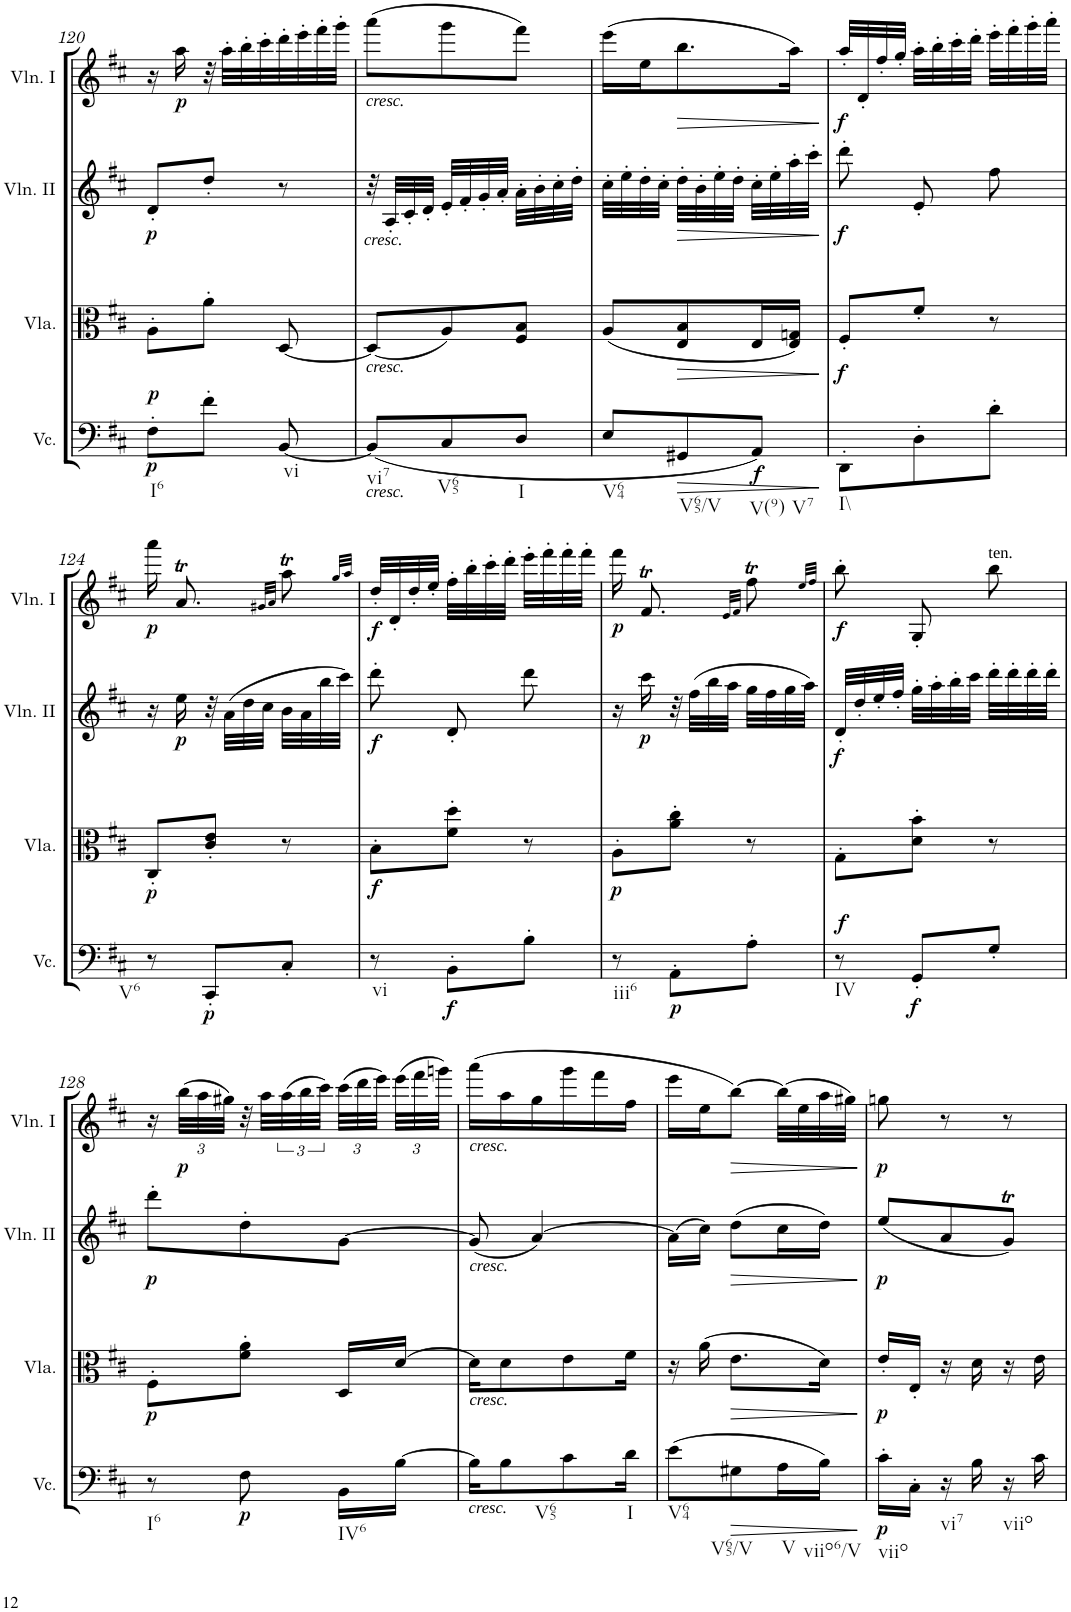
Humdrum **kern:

**kern	**dynam	**kern	**dynam	**kern	**dynam	**kern	**dynam
*part4	*part4	*part3	*part3	*part2	*part2	*part1	*part1
*staff4	*staff4	*staff3	*staff3	*staff2	*staff2	*staff1	*staff1
*I"Violoncello	*	*I"Viola	*	*I"Violin II	*	*I"Violin I	*
*I'Vc.	*	*I'Vla.	*	*I'Vln. II	*	*I'Vln. I	*
!!LO:PB:g=z
*clefC4	*	*clefC3	*	*clefG2	*	*clefG2	*
*k[f#c#]	*	*k[f#c#]	*	*k[f#c#]	*	*k[f#c#]	*
*M3/8	*	*M3/8	*	*M3/8	*	*M3/8	*
=120	=120	=120	=120	=120	=120	=120	=120
!LO:TX:b:t=I6	!	!	!	!	!	!	!
!	!LO:DY:b	!	!	!	!	!	!
!	!LO:DY:n=1:a	!	!	!	!LO:DY:b	!	!
8F#'\L	p p	8A'\L	.	8d'/L	p	16r	.
!	!	!	!	!	!	!	!LO:DY:b
.	.	.	.	.	.	16aa\	p
8f#'\J	.	8a'\J	.	8dd'/J	.	32r	.
.	.	.	.	.	.	32aa'\LLL	.
.	.	.	.	.	.	32bb'\	.
.	.	.	.	.	.	32ccc#'\	.
!LO:TX:b:t=vi	!	!	!	!	!	!	!
[8BB/	.	[8D/	.	8r	.	32ddd'\	.
.	.	.	.	.	.	32eee'\	.
.	.	.	.	.	.	32fff#'\	.
.	.	.	.	.	.	32ggg'\JJJ	.
=121	=121	=121	=121	=121	=121	=121	=121
!	!	!	!	!	!	!LO:TX:b:i:t=cresc.	!
!	!	!	!	!LO:TX:b:i:t=cresc.	!	!	!
!	!	!LO:TX:b:i:t=cresc.	!	!	!	!	!
!LO:TX:b:i:t=cresc.	!	!	!	!	!	!	!
!LO:TX:b:t=vi7	!	!	!	!	!	!	!
(8BB/L]	.	(8D/L]	.	32r	.	(8aaa\L	.
.	.	.	.	32A'/LLL	.	.	.
.	.	.	.	32c#'/	.	.	.
.	.	.	.	32d'/JJJ	.	.	.
!LO:TX:b:t=V65	!	!	!	!	!	!	!
8C#/	.	8A/)	.	32e'/LLL	.	8ggg\	.
.	.	.	.	32f#'/	.	.	.
.	.	.	.	32g'/	.	.	.
.	.	.	.	32a'/JJJ	.	.	.
!LO:TX:b:t=I	!	!	!	!	!	!	!
8D/J	.	8F#/ 8B/J	.	32a'\LLL	.	8fff#\J)	.
.	.	.	.	32b'\	.	.	.
.	.	.	.	32cc#'\	.	.	.
.	.	.	.	32dd'\JJJ	.	.	.
=122	=122	=122	=122	=122	=122	=122	=122
!LO:TX:b:t=V64	!	!	!	!	!	!	!
8E/L	.	(8A/L	.	32cc#'\LLL	.	(16eee\LL	.
.	.	.	.	32ee'\	.	.	.
.	.	.	.	32dd'\	.	16ee\J	.
.	.	.	.	32cc#'\JJJ	.	.	.
!LO:TX:b:t=V65/V	!	!	!	!	!	!	!
!	!LO:HP:b	!	!LO:HP:b	!	!LO:HP:b	!	!LO:HP:b
8GG#X/	>	8E/ 8B/	>	32dd'\LLL	>	8.bb\	>
.	.	.	.	32b'\	.	.	.
.	.	.	.	32ee'\	.	.	.
.	.	.	.	32dd'\JJJ	.	.	.
!LO:TX:b:t=V(9)	!	!	!	!	!	!	!
!LO:TX:b:t=V7	!	!	!	!	!	!	!
!	!LO:DY:b	!	!	!	!	!	!
8AA/J)	f	16E/L	.	32cc#'\LLL	.	.	.
.	.	.	.	32ee'\	.	.	.
.	.	16E/ 16Gn/JJ)	.	32aa'\	.	16aa\Jk)	.
.	.	.	.	32ccc#'\JJJ	.	.	.
.	]	.	]	.	]	.	]
=123	=123	=123	=123	=123	=123	=123	=123
!LO:TX:b:t=I\\	!	!	!	!	!	!	!
!	!	!	!LO:DY:b	!	!LO:DY:b	!	!LO:DY:b
8DD'\L	.	8F#'/L	f	8ddd'\	f	32aa'/LLL	f
.	.	.	.	.	.	32d'/	.
.	.	.	.	.	.	32ff#'/	.
.	.	.	.	.	.	32gg'/JJJ	.
8D'\	.	8f#'/J	.	8e'/	.	32aa'\LLL	.
.	.	.	.	.	.	32bb'\	.
.	.	.	.	.	.	32ccc#'\	.
.	.	.	.	.	.	32ddd'\JJJ	.
8d'\J	.	8r	.	8ff#\	.	32eee'\LLL	.
.	.	.	.	.	.	32fff#'\	.
.	.	.	.	.	.	32ggg'\	.
.	.	.	.	.	.	32aaa'\JJJ	.
!!LO:LB:g=z
=124	=124	=124	=124	=124	=124	=124	=124
!LO:TX:b:t=V6	!	!	!	!	!	!	!
!	!	!	!LO:DY:b	!	!	!	!LO:DY:b
8r	.	8C#'/L	p	16r	.	16aaa\	p
!	!	!	!	!	!LO:DY:b	!	!
.	.	.	.	16ee\	p	8.aT/	.
!	!LO:DY:b	!	!	!	!	!	!
8CC#'/L	p	8c#/' 8e/'J	.	32r	.	.	.
.	.	.	.	(32a\LLL	.	.	.
.	.	.	.	32dd\	.	.	.
.	.	.	.	32cc#\JJJ	.	.	.
.	.	.	.	.	.	32qg#X/LLL	.
.	.	.	.	.	.	32qa/JJJ	.
8C#'/J	.	8r	.	32b\LLL	.	8aaT\	.
.	.	.	.	32a\	.	.	.
.	.	.	.	32bb\	.	.	.
.	.	.	.	32ccc#\JJJ)	.	.	.
.	.	.	.	.	.	32qgg/LLL	.
.	.	.	.	.	.	32qaa/JJJ	.
=125	=125	=125	=125	=125	=125	=125	=125
!LO:TX:b:t=vi	!	!	!	!	!	!	!
!	!	!	!LO:DY:b	!	!LO:DY:b	!	!LO:DY:b
8r	.	8B'\L	f	8ddd'\	f	32dd'/LLL	f
.	.	.	.	.	.	32d'/	.
.	.	.	.	.	.	32dd'/	.
.	.	.	.	.	.	32ee'/JJJ	.
!	!LO:DY:b	!	!	!	!	!	!
8BB'\L	f	8f#\' 8dd\'J	.	8d'/	.	32ff#'\LLL	.
.	.	.	.	.	.	32bb'\	.
.	.	.	.	.	.	32ccc#'\	.
.	.	.	.	.	.	32ddd'\JJJ	.
8B'\J	.	8r	.	8ddd\	.	32eee'\LLL	.
.	.	.	.	.	.	32fff#'\	.
.	.	.	.	.	.	32fff#'\	.
.	.	.	.	.	.	32fff#'\JJJ	.
=126	=126	=126	=126	=126	=126	=126	=126
!LO:TX:b:t=iii6	!	!	!	!	!	!	!
!	!	!	!LO:DY:b	!	!	!	!LO:DY:b
8r	.	8A'\L	p	16r	.	16fff#\	p
!	!	!	!	!	!LO:DY:b	!	!
.	.	.	.	16ccc#\	p	8.f#t/	.
!	!LO:DY:b	!	!	!	!	!	!
8AA'\L	p	8a\' 8cc#\'J	.	32r	.	.	.
.	.	.	.	(32ff#\LLL	.	.	.
.	.	.	.	32bb\	.	.	.
.	.	.	.	32aa\JJJ	.	.	.
.	.	.	.	.	.	32qe/LLL	.
.	.	.	.	.	.	32qf#/JJJ	.
8A'\J	.	8r	.	32gg\LLL	.	8ff#t\	.
.	.	.	.	32ff#\	.	.	.
.	.	.	.	32gg\	.	.	.
.	.	.	.	32aa\JJJ)	.	.	.
.	.	.	.	.	.	32qee/LLL	.
.	.	.	.	.	.	32qff#/JJJ	.
=127	=127	=127	=127	=127	=127	=127	=127
!LO:TX:b:t=IV	!	!	!	!	!	!	!
!	!LO:DY:a	!	!	!	!LO:DY:b	!	!LO:DY:b
8r	f	8G'\L	.	32d'/LLL	f	8bb'\	f
.	.	.	.	32dd'/	.	.	.
.	.	.	.	32ee'/	.	.	.
.	.	.	.	32ff#'/JJJ	.	.	.
!	!LO:DY:b	!	!	!	!	!	!
8GG'/L	f	8d\' 8b\'J	.	32gg'\LLL	.	8G'/	.
.	.	.	.	32aa'\	.	.	.
.	.	.	.	32bb'\	.	.	.
.	.	.	.	32ccc#\JJJ	.	.	.
!	!	!	!	!	!	!LO:TX:a:t=ten.	!
8G'/J	.	8r	.	32ddd'\LLL	.	8bb\	.
.	.	.	.	32ddd'\	.	.	.
.	.	.	.	32ddd'\	.	.	.
.	.	.	.	32ddd'\JJJ	.	.	.
!!LO:LB:g=z
=128	=128	=128	=128	=128	=128	=128	=128
!LO:TX:b:t=I6	!	!	!	!	!	!	!
!	!	!	!LO:DY:b	!	!LO:DY:b	!	!
8r	.	8F#'\L	p	8ddd'\L	p	16r	.
*	*	*	*	*	*	*Xbrackettup	*
!	!	!	!	!	!	!	!LO:DY:b
.	.	.	.	.	.	(48bb\LLL	p
.	.	.	.	.	.	48aa\	.
.	.	.	.	.	.	48gg#X\JJJ)	.
!	!LO:DY:b	!	!	!	!	!	!
8F#\	p	8f#\' 8a\'J	.	8dd'\	.	32r	.
.	.	.	.	.	.	32aa\LLL	.
*	*	*	*	*	*	*brackettup	*
.	.	.	.	.	.	(48aa\	.
.	.	.	.	.	.	48bb\	.
.	.	.	.	.	.	48ccc#\JJJ)	.
*	*	*	*	*	*	*Xbrackettup	*
!LO:TX:b:t=IV6	!	!	!	!	!	!	!
16BB\LL	.	16D/LL	.	[8g\J	.	(48ccc#\LLL	.
.	.	.	.	.	.	48ddd\	.
.	.	.	.	.	.	48eee\JJJ)	.
[16B\JJ	.	[16d/JJ	.	.	.	(48eee\LLL	.
.	.	.	.	.	.	48fff#\	.
.	.	.	.	.	.	48gggn\JJJ)	.
=129	=129	=129	=129	=129	=129	=129	=129
!	!	!	!	!	!	!LO:TX:b:i:t=cresc.	!
!	!	!	!	!LO:TX:b:i:t=cresc.	!	!	!
!	!	!LO:TX:b:i:t=cresc.	!	!	!	!	!
!LO:TX:b:i:t=cresc.	!	!	!	!	!	!	!
16B\KL]	.	16d\KL]	.	(8g/]	.	(16aaa\LL	.
!LO:TX:b:t=V65	!	!	!	!	!	!	!
8B\	.	8d\	.	.	.	16aa\	.
.	.	.	.	[4a/)	.	16gg\	.
8c#\	.	8e\	.	.	.	16ggg\	.
.	.	.	.	.	.	16fff#\	.
!LO:TX:b:t=I	!	!	!	!	!	!	!
16d\Jk	.	16f#\Jk	.	.	.	16ff#\JJ	.
=130	=130	=130	=130	=130	=130	=130	=130
!LO:TX:b:t=V64	!	!	!	!	!	!	!
(8e\L	.	16r	.	(16a\LL]	.	16eee\LL	.
.	.	(16a\	.	16cc#\JJ)	.	16ee\J	.
!LO:TX:b:t=V65/V	!	!	!	!	!	!	!
!	!LO:HP:b	!	!LO:HP:b	!	!LO:HP:b	!	!LO:HP:b
8G#X\	>	8.e\L	>	(8dd\L	>	[8bb\J)	>
!LO:TX:b:t=V	!	!	!	!	!	!	!
16A\L	.	.	.	16cc#\L	.	(32bb\LLL]	.
.	.	.	.	.	.	32ee\	.
!LO:TX:b:t=viio6/V	!	!	!	!	!	!	!
16B\JJ)	.	16d\Jk)	.	16dd\JJ)	.	32aa\	.
.	.	.	.	.	.	32gg#X\JJJ)	.
.	]	.	]	.	]	.	]
=131	=131	=131	=131	=131	=131	=131	=131
!LO:TX:b:t=viio	!	!	!	!	!	!	!
!	!LO:DY:b	!	!LO:DY:b	!	!LO:DY:b	!	!LO:DY:b
16c#'\LL	p	16e'/LL	p	(8ee/L	p	8ggn\	p
16C#'\JJ	.	16E'/JJ	.	.	.	.	.
!LO:TX:b:t=vi7	!	!	!	!	!	!	!
16r	.	16r	.	8a/	.	8r	.
16B\	.	16d\	.	.	.	.	.
!LO:TX:b:t=viio	!	!	!	!	!	!	!
16r	.	16r	.	8gT/J)	.	8r	.
16c#\	.	16e\	.	.	.	.	.
=	=	=	=	=	=	=	=
*-	*-	*-	*-	*-	*-	*-	*-
